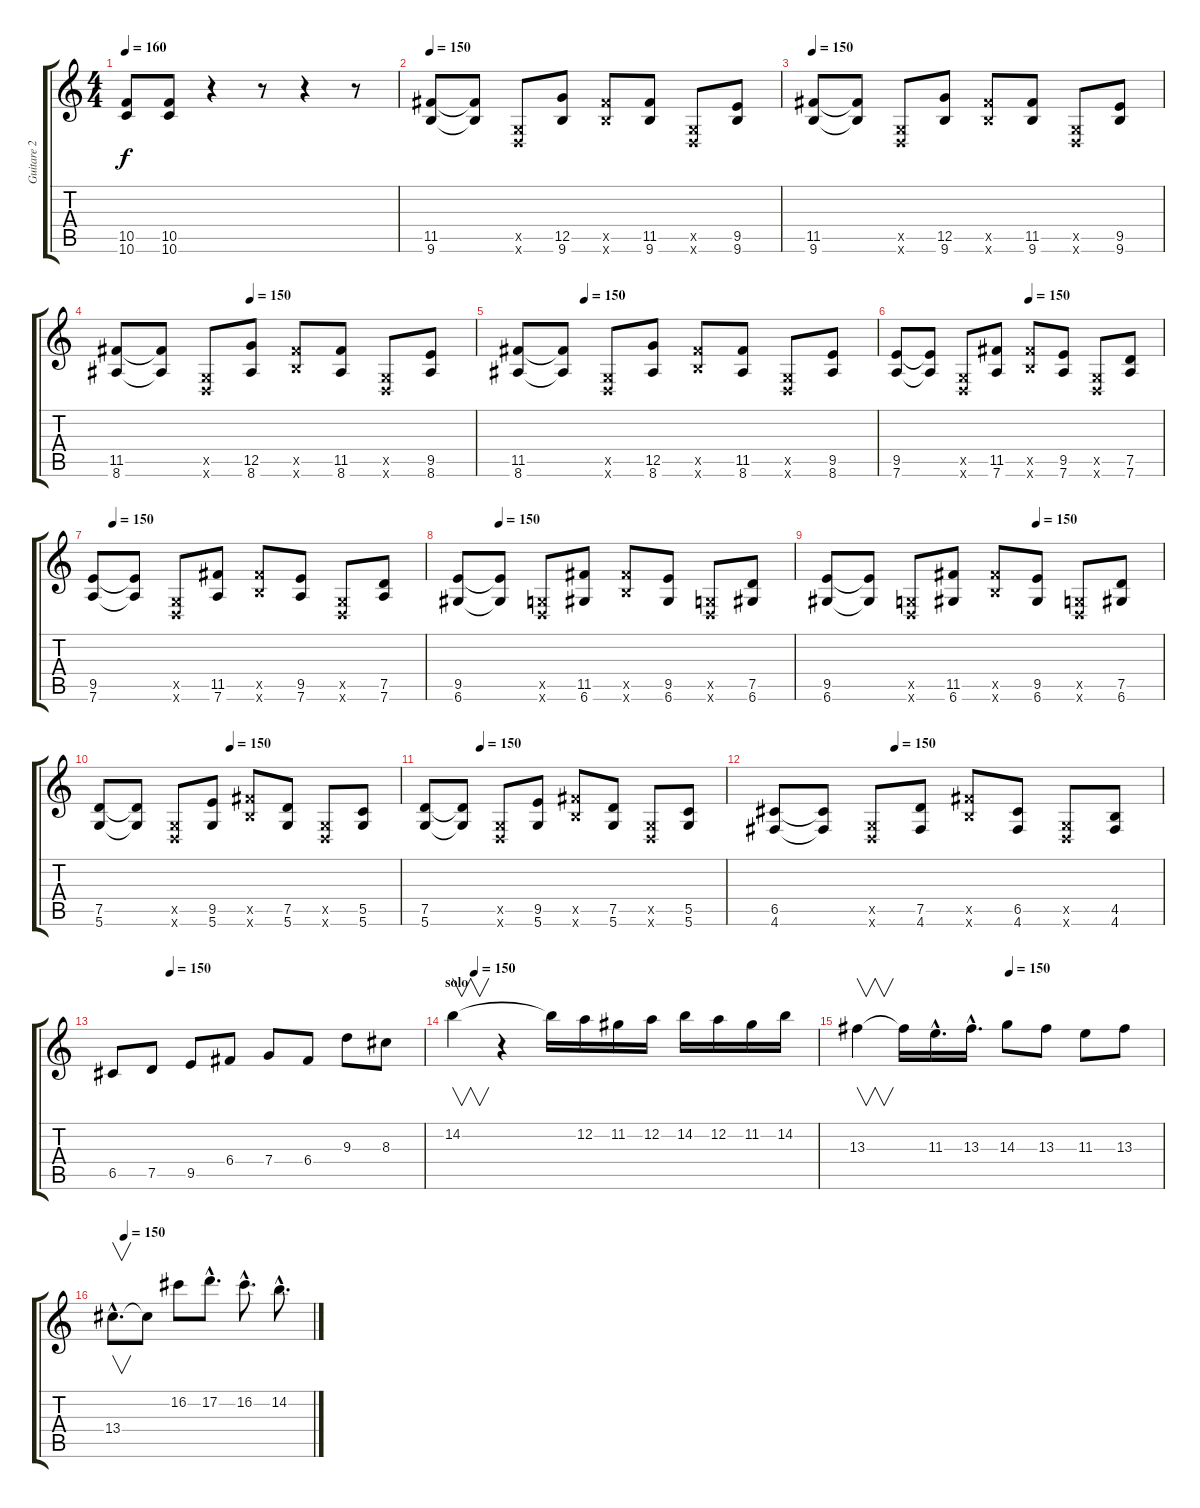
\track ("Guitare 2" "Guitare 2") {instrument distortionguitar}
\staff {score tabs}
\tuning (D4 A3 F3 C3 G2 D2) {hide}
\ts (4 4)
\tempo 160
\clef g2
\ks c
(10.5 10.6).8{dy f} (10.5 10.6).8 r.4 r.8 r.4 r.8 |
\tempo 150
(11.5 9.6).8 (11.5{t} 9.6{t}).8 (0.5{x} 0.6{x}).8 (12.5 9.6).8 (11.5{x} 9.6{x}).8 (11.5 9.6).8 (0.5{x} 0.6{x}).8 (9.5 9.6).8 |
\tempo 150
(11.5 9.6).8 (11.5{t} 9.6{t}).8 (0.5{x} 0.6{x}).8 (12.5 9.6).8 (11.5{x} 9.6{x}).8 (11.5 9.6).8 (0.5{x} 0.6{x}).8 (9.5 9.6).8 |
\tempo (150 0.375)
(11.5 8.6).8 (11.5{t} 8.6{t}).8 (0.5{x} 0.6{x}).8 (12.5 8.6).8 (11.5{x} 9.6{x}).8 (11.5 8.6).8 (0.5{x} 0.6{x}).8 (9.5 8.6).8 |
\tempo (150 0.1875)
(11.5 8.6).8 (11.5{t} 8.6{t}).8 (0.5{x} 0.6{x}).8 (12.5 8.6).8 (11.5{x} 9.6{x}).8 (11.5 8.6).8 (0.5{x} 0.6{x}).8 (9.5 8.6).8 |
\tempo (150 0.5)
(9.5 7.6).8 (9.5{t} 7.6{t}).8 (0.5{x} 0.6{x}).8 (11.5 7.6).8 (11.5{x} 9.6{x}).8 (9.5 7.6).8 (0.5{x} 0.6{x}).8 (7.5 7.6).8 |
\tempo (150 0.0625)
(9.5 7.6).8 (9.5{t} 7.6{t}).8 (0.5{x} 0.6{x}).8 (11.5 7.6).8 (11.5{x} 9.6{x}).8 (9.5 7.6).8 (0.5{x} 0.6{x}).8 (7.5 7.6).8 |
\tempo (150 0.125)
(9.5 6.6).8 (9.5{t} 6.6{t}).8 (0.5{x} 0.6{x}).8 (11.5 6.6).8 (11.5{x} 9.6{x}).8 (9.5 6.6).8 (0.5{x} 0.6{x}).8 (7.5 6.6).8 |
\tempo (150 0.625)
(9.5 6.6).8 (9.5{t} 6.6{t}).8 (0.5{x} 0.6{x}).8 (11.5 6.6).8 (11.5{x} 9.6{x}).8 (9.5 6.6).8 (0.5{x} 0.6{x}).8 (7.5 6.6).8 |
\tempo (150 0.4375)
(7.5 5.6).8 (7.5{t} 5.6{t}).8 (0.5{x} 0.6{x}).8 (9.5 5.6).8 (11.5{x} 9.6{x}).8 (7.5 5.6).8 (0.5{x} 0.6{x}).8 (5.5 5.6).8 |
\tempo (150 0.1875)
(7.5 5.6).8 (7.5{t} 5.6{t}).8 (0.5{x} 0.6{x}).8 (9.5 5.6).8 (11.5{x} 9.6{x}).8 (7.5 5.6).8 (0.5{x} 0.6{x}).8 (5.5 5.6).8 |
\tempo (150 0.3125)
(6.5 4.6).8 (6.5{t} 4.6{t}).8 (0.5{x} 0.6{x}).8 (7.5 4.6).8 (11.5{x} 9.6{x}).8 (6.5 4.6).8 (0.5{x} 0.6{x}).8 (4.5 4.6).8 |
\tempo (150 0.1875)
6.5.8 7.5.8 9.5.8 6.4.8 7.4.8 6.4.8 9.3.8 8.3.8 |
\section ("" "solo")
\tempo (150 0.0625)
14.2.4{v} r.4 14.2{t}.16 12.2.16 11.2.16 12.2.16 14.2.16 12.2.16 11.2.16 14.2.16 |
\tempo (150 0.5)
13.3.4{v} 13.3{t}.16 11.3{hac}.16{d} 13.3{hac}.16{d} 14.3.8 13.3.8 11.3.8 13.3.8 |
\tempo (150 0.0625)
13.4{hac}.8{v d} 13.4{t}.8 16.2.8 17.2{hac}.8{d} 16.2{hac}.8{d} 14.2{hac}.8{d}
